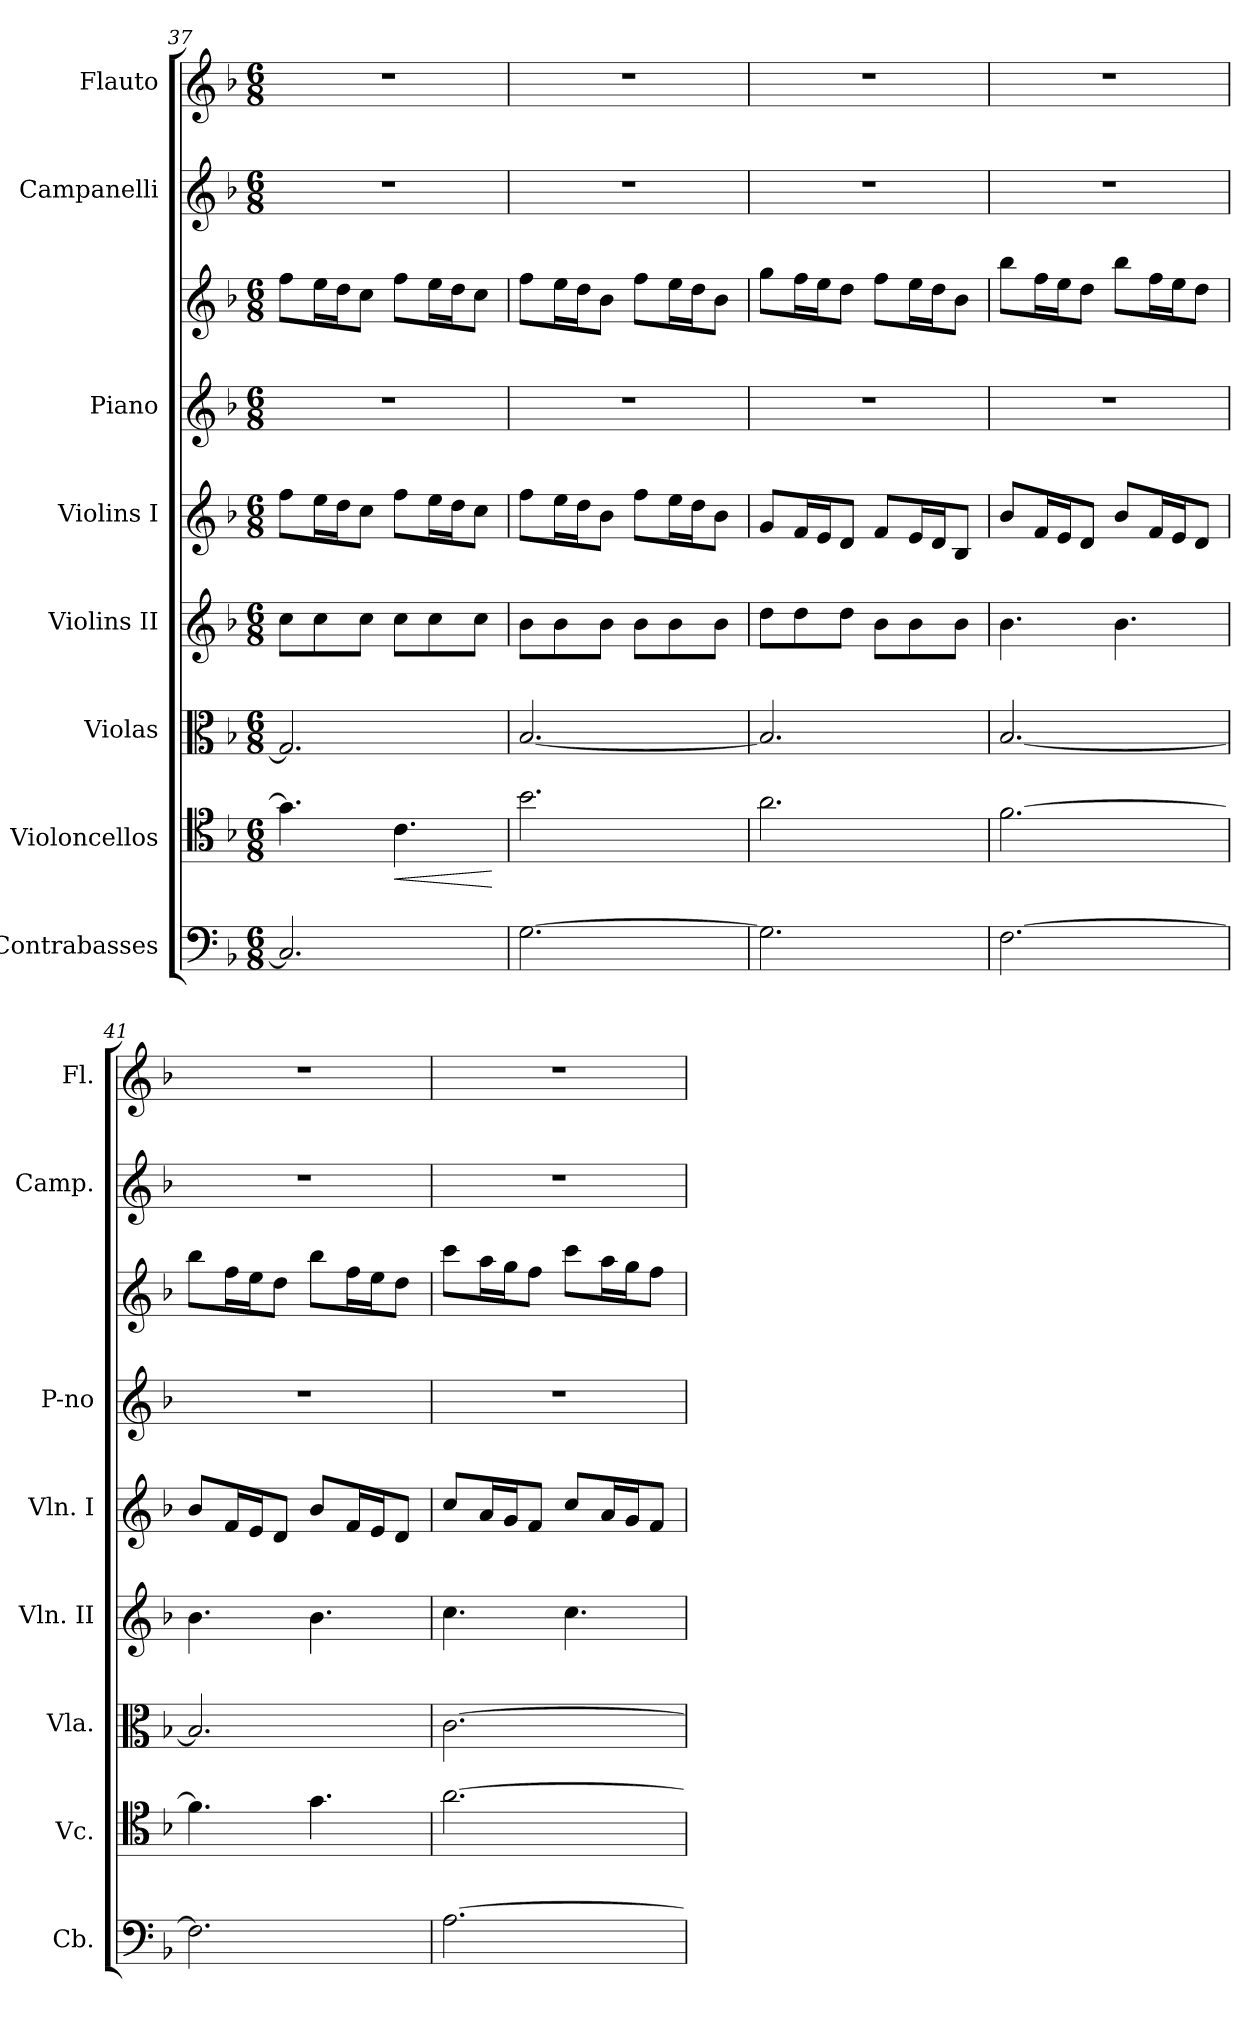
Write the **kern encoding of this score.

**kern	**kern	**dynam	**kern	**kern	**kern	**kern	**kern	**kern	**kern
*part8	*part7	*part7	*part6	*part5	*part4	*part3	*part3	*part2	*part1
*staff9	*staff8	*staff8	*staff7	*staff6	*staff5	*staff4	*staff3	*staff2	*staff1
*I"Contrabasses	*I"Violoncellos	*	*I"Violas	*I"Violins II	*I"Violins I	*I"Piano	*	*I"Campanelli	*I"Flauto
*I'Cb.	*I'Vc.	*	*I'Vla.	*I'Vln. II	*I'Vln. I	*I'P-no	*	*I'Camp.	*I'Fl.
*clefF4	*clefC4	*	*clefC3	*clefG2	*clefG2	*clefG2	*clefG2	*clefG2	*clefG2
*ITrd7c12	*	*	*	*	*	*	*	*ITrd-14c-24	*
*k[b-]	*k[b-]	*	*k[b-]	*k[b-]	*k[b-]	*k[b-]	*k[b-]	*k[b-]	*k[b-]
*M6/8	*M6/8	*	*M6/8	*M6/8	*M6/8	*M6/8	*M6/8	*M6/8	*M6/8
=37	=37	=37	=37	=37	=37	=37	=37	=37	=37
2.CC/]	4.g\]	.	2.G/]	8cc\L	8ff\L	2.r	8ff\L	2.r	2.r
.	.	.	.	8cc\	16ee\L	.	16ee\L	.	.
.	.	.	.	.	16dd\J	.	16dd\J	.	.
.	.	.	.	8cc\J	8cc\J	.	8cc\J	.	.
!	!	!LO:HP:b	!	!	!	!	!	!	!
.	4.c\	<	.	8cc\L	8ff\L	.	8ff\L	.	.
.	.	.	.	8cc\	16ee\L	.	16ee\L	.	.
.	.	.	.	.	16dd\J	.	16dd\J	.	.
.	.	.	.	8cc\J	8cc\J	.	8cc\J	.	.
.	.	[	.	.	.	.	.	.	.
=38	=38	=38	=38	=38	=38	=38	=38	=38	=38
[2.GG\	2.b-\	.	[2.B-/	8b-\L	8ff\L	2.r	8ff\L	2.r	2.r
.	.	.	.	8b-\	16ee\L	.	16ee\L	.	.
.	.	.	.	.	16dd\J	.	16dd\J	.	.
.	.	.	.	8b-\J	8b-\J	.	8b-\J	.	.
.	.	.	.	8b-\L	8ff\L	.	8ff\L	.	.
.	.	.	.	8b-\	16ee\L	.	16ee\L	.	.
.	.	.	.	.	16dd\J	.	16dd\J	.	.
.	.	.	.	8b-\J	8b-\J	.	8b-\J	.	.
=39	=39	=39	=39	=39	=39	=39	=39	=39	=39
2.GG\]	2.a\	.	2.B-/]	8dd\L	8g/L	2.r	8gg\L	2.r	2.r
.	.	.	.	8dd\	16f/L	.	16ff\L	.	.
.	.	.	.	.	16e/J	.	16ee\J	.	.
.	.	.	.	8dd\J	8d/J	.	8dd\J	.	.
.	.	.	.	8b-\L	8f/L	.	8ff\L	.	.
.	.	.	.	8b-\	16e/L	.	16ee\L	.	.
.	.	.	.	.	16d/J	.	16dd\J	.	.
.	.	.	.	8b-\J	8B-/J	.	8b-\J	.	.
=40	=40	=40	=40	=40	=40	=40	=40	=40	=40
[2.FF\	[2.f\	.	[2.B-/	4.b-\	8b-/L	2.r	8bb-\L	2.r	2.r
.	.	.	.	.	16f/L	.	16ff\L	.	.
.	.	.	.	.	16e/J	.	16ee\J	.	.
.	.	.	.	.	8d/J	.	8dd\J	.	.
.	.	.	.	4.b-\	8b-/L	.	8bb-\L	.	.
.	.	.	.	.	16f/L	.	16ff\L	.	.
.	.	.	.	.	16e/J	.	16ee\J	.	.
.	.	.	.	.	8d/J	.	8dd\J	.	.
!!LO:PB:g=z
=41	=41	=41	=41	=41	=41	=41	=41	=41	=41
2.FF\]	4.f\]	.	2.B-/]	4.b-\	8b-/L	2.r	8bb-\L	2.r	2.r
.	.	.	.	.	16f/L	.	16ff\L	.	.
.	.	.	.	.	16e/J	.	16ee\J	.	.
.	.	.	.	.	8d/J	.	8dd\J	.	.
.	4.g\	.	.	4.b-\	8b-/L	.	8bb-\L	.	.
.	.	.	.	.	16f/L	.	16ff\L	.	.
.	.	.	.	.	16e/J	.	16ee\J	.	.
.	.	.	.	.	8d/J	.	8dd\J	.	.
=42	=42	=42	=42	=42	=42	=42	=42	=42	=42
[2.AA\	[2.a\	.	[2.c\	4.cc\	8cc/L	2.r	8ccc\L	2.r	2.r
.	.	.	.	.	16a/L	.	16aa\L	.	.
.	.	.	.	.	16g/J	.	16gg\J	.	.
.	.	.	.	.	8f/J	.	8ff\J	.	.
.	.	.	.	4.cc\	8cc/L	.	8ccc\L	.	.
.	.	.	.	.	16a/L	.	16aa\L	.	.
.	.	.	.	.	16g/J	.	16gg\J	.	.
.	.	.	.	.	8f/J	.	8ff\J	.	.
=	=	=	=	=	=	=	=	=	=
*-	*-	*-	*-	*-	*-	*-	*-	*-	*-
